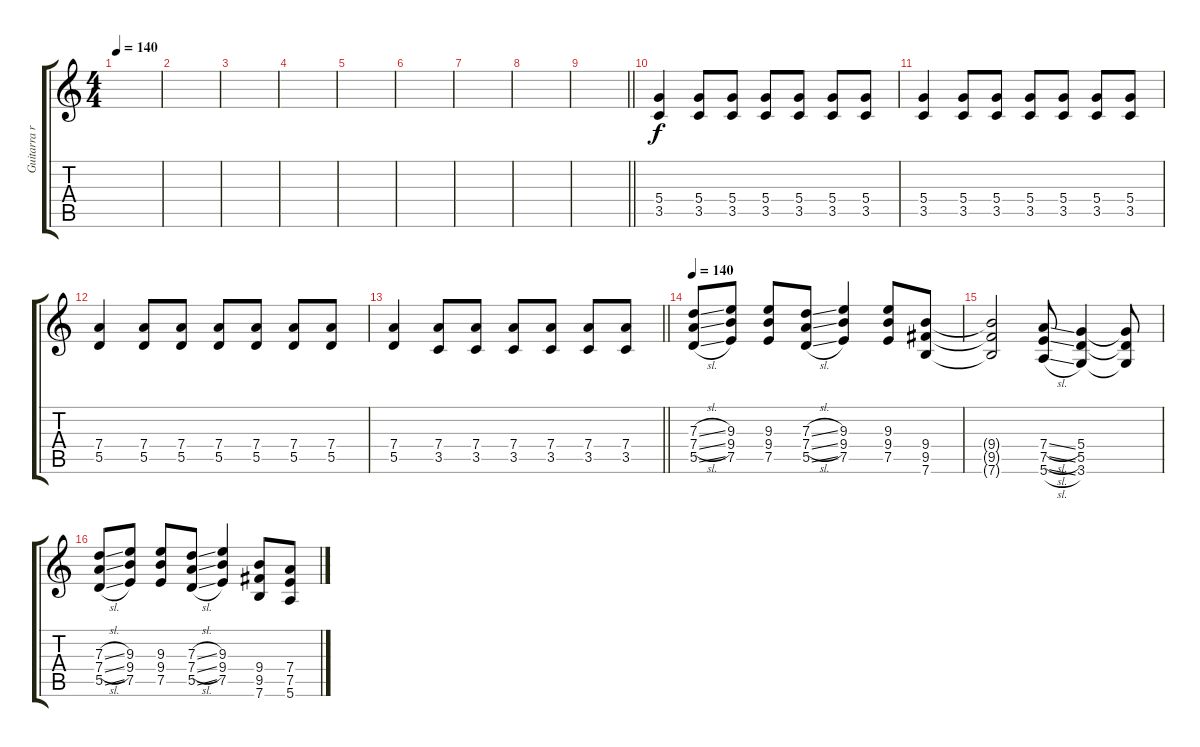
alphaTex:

\track ("Guitarra ritmica" "Guitarra r") {instrument overdrivenguitar}
\staff {score tabs}
\tuning (E4 B3 G3 D3 A2 E2) {hide}
\ts (4 4)
\tempo 140
\clef g2
\ks c
|
|
|
|
|
|
|
|
\barLineRight lightlight
|
(5.4 3.5).4{dy f} (5.4 3.5).8 (5.4 3.5).8 (5.4 3.5).8 (5.4 3.5).8 (5.4 3.5).8 (5.4 3.5).8 |
(5.4 3.5).4 (5.4 3.5).8 (5.4 3.5).8 (5.4 3.5).8 (5.4 3.5).8 (5.4 3.5).8 (5.4 3.5).8 |
(7.4 5.5).4 (7.4 5.5).8 (7.4 5.5).8 (7.4 5.5).8 (7.4 5.5).8 (7.4 5.5).8 (7.4 5.5).8 |
\barLineRight lightlight
(7.4 5.5).4 (7.4 3.5).8 (7.4 3.5).8 (7.4 3.5).8 (7.4 3.5).8 (7.4 3.5).8 (7.4 3.5).8 |
\tempo 140
(7.3{sl} 7.4{sl} 5.5{sl}).8{volume 12 balance 8 instrument overdrivenguitar} (9.3 9.4 7.5).8 (9.3 9.4 7.5).8 (7.3{sl} 7.4{sl} 5.5{sl}).8 (9.3 9.4 7.5).4 (9.3 9.4 7.5).8 (9.4 9.5 7.6).8 |
(9.4{t} 9.5{t} 7.6{t}).2 (7.4{sl} 7.5{sl} 5.6{sl}).8 (5.4 5.5 3.6).4 (5.4{t} 5.5{t} 3.6{t}).8 |
(7.3{sl} 7.4{sl} 5.5{sl}).8 (9.3 9.4 7.5).8 (9.3 9.4 7.5).8 (7.3{sl} 7.4{sl} 5.5{sl}).8 (9.3 9.4 7.5).4 (9.4 9.5 7.6).8 (7.4 7.5 5.6).8
